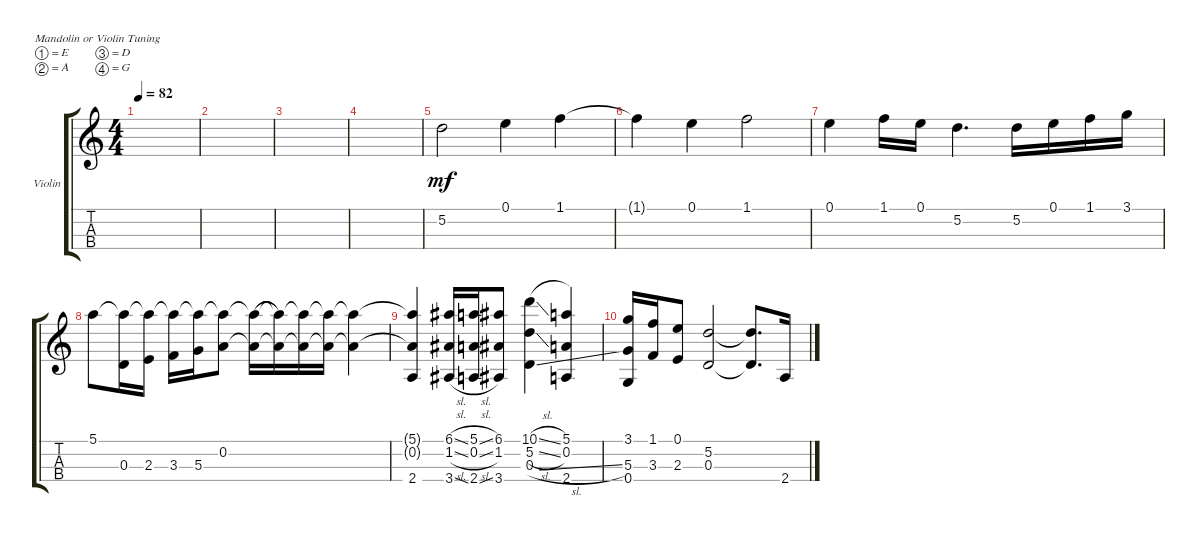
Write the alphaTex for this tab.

\defaultSystemsLayout 4
\bracketExtendMode groupsimilarinstruments
\firstSystemTrackNameOrientation horizontal
\otherSystemsTrackNameOrientation horizontal
\track ("Violin" "Violin") {instrument violin}
\staff {score tabs}
\tuning (E5 A4 D4 G3)
\ts (4 4)
\tempo 82
\clef g2
\scale
0.333333
\ks c
|
\scale
0.333333 |
\scale
0.333333 |
\scale
0.333333 |
\scale
0.333333 5.2.2{dy mf} 0.1.4 1.1.4 |
\scale
0.333333 1.1{t}.4 0.1.4 1.1.2 |
\scale
0.333333 0.1.4 1.1.16 0.1.16 5.2.4{d} 5.2.16 0.1.16 1.1.16 3.1.16 |
\scale
0.333333 5.1.8 (0.3 5.1{t}).16 (2.3 5.1{t}).16 (3.3 5.1{t}).16 (5.3 5.1{t}).16 (0.2 5.1{t}).8 (5.1{t} 0.2{t}).16{legatoorigin} (5.1{t} 0.2{t}).16 (5.1{t} 0.2{t}).16 (5.1{t} 0.2{t}).16 (5.1{t} 0.2{t}).4 |
\scale
0.333333 (5.1{t} 0.2{t} 2.4).4 (6.1{sl} 1.2{sl} 3.4{sl}).16 (2.4{sl} 0.2{sl} 5.1{sl}).16 (3.4 1.2 6.1).8 (0.3{sl} 5.2{sl} 10.1{sl}).4 (5.1 0.2 2.4).4 |
\scale
0.333333 (0.4 5.3 3.1).16 (3.3 1.1).16 (2.3 0.1).8 (0.3 5.2).2 (0.3{t} 5.2{t}).8{d} 2.4.16 |
\scale
0.333333 |
\scale
0.333333 |
\scale
0.333333 |
\scale
0.333333 |
\scale
0.333333 |
\scale
0.333333
